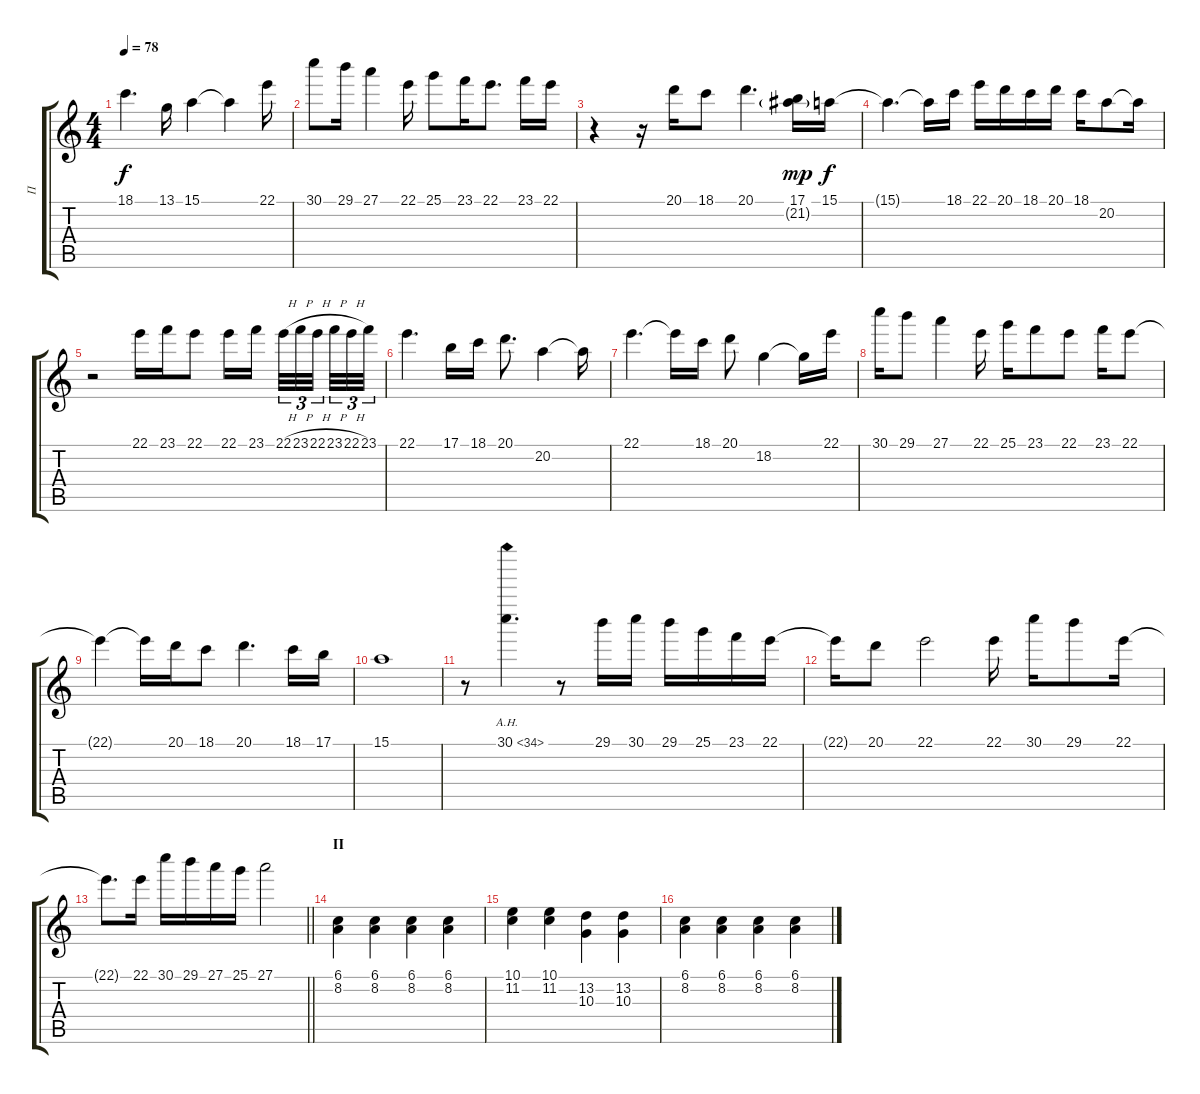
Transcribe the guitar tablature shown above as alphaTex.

\track ("П" "П") {instrument electricgrandpiano}
\staff {score tabs}
\tuning (Gb4 Db4 A3 E3 B2 Gb2) {hide}
\ts (4 4)
\tempo 78
\clef g2
\ks c
18.1.4{d dy f} 13.1.16 15.1.4 15.1{t}.4 22.1.16 |
30.1.8 29.1.16 27.1.4 22.1.16 25.1.8 23.1.16 22.1.8{d} 23.1.16 22.1.16 |
r.4 r.16 20.1.16 18.1.8 20.1.4{d} (17.1 21.2{g}).16{dy mp} 15.1.16{dy f} |
15.1{t}.4{d} 15.1{t}.16 18.1.16 22.1.16 20.1.16 18.1.16 20.1.16 18.1.16 20.2.8 20.2{t}.16 |
r.2 22.1.16 23.1.16 22.1.8 22.1.16 23.1.16{beam splitsecondary} 22.1{h}.32{tu (3 2)} 23.1{h}.32{tu (3 2)} 22.1{h}.32{tu (3 2) beam splitsecondary} 23.1{h}.32{tu (3 2)} 22.1{h}.32{tu (3 2)} 23.1.32{tu (3 2)} |
22.1.4{d} 17.1.16 18.1.16 20.1.8{d} 20.2.4 20.2{t}.16 |
22.1.4{d} 22.1{t}.16 18.1.16 20.1.8 18.2.4 18.2{t}.16 22.1.16 |
30.1.16 29.1.8 27.1.4 22.1.16 25.1.16 23.1.8 22.1.8 23.1.16 22.1.8 |
22.1{t}.4 22.1{t}.16 20.1.16 18.1.8 20.1.4{d} 18.1.16 17.1.16 |
15.1.1 |
r.8 30.1{ah 4}.4{d} r.8 29.1.16 30.1.16 29.1.16 25.1.16 23.1.16 22.1.16 |
22.1{t}.16 20.1.8 22.1.2 22.1.16 30.1.16 29.1.8 22.1.16 |
\barLineRight lightlight
22.1{t}.8{d} 22.1.16 30.1.16 29.1.16 27.1.16 25.1.16 27.1.2 |
\section ("" "П")
(6.1 8.2).4{volume 8} (6.1 8.2).4 (6.1 8.2).4 (6.1 8.2).4 |
(10.1 11.2).4 (10.1 11.2).4 (13.2 10.3).4 (13.2 10.3).4 |
(6.1 8.2).4 (6.1 8.2).4 (6.1 8.2).4 (6.1 8.2).4
